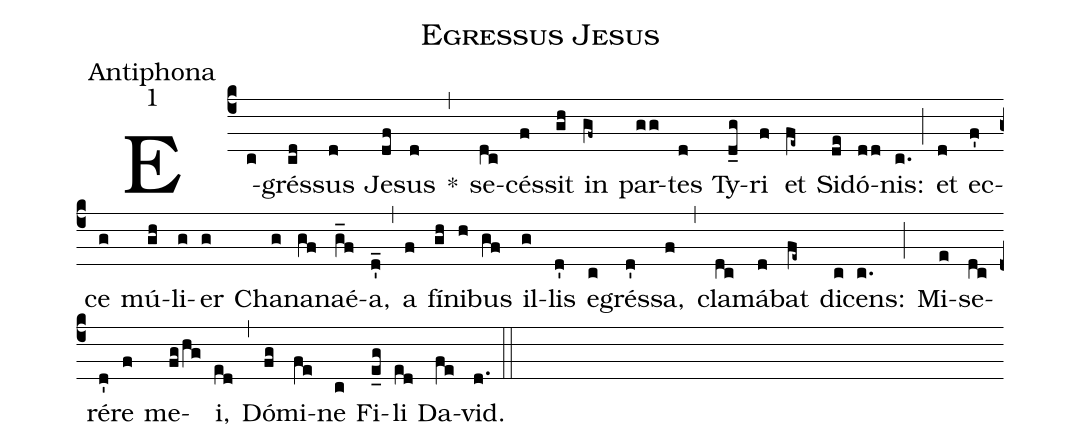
name:Egressus Jesus;
office-part:Antiphona;
mode:1;
%%
(c4) E(c)grés(cd)sus(d) Je(df)sus(d) *(,) se(dc)cés(f)sit(gh) in(gf~) par(gg)tes(d) Ty(d_g)ri(f) et(fe~) Si(de)dó(dd)nis:(c.) (;) et(d) ec(f')ce(g) mú(gh)li(g)er(g) Cha(g)na(gf)naé(g_f)a,(d'_) (,) a(f) fí(gh)ni(h)bus(gf) il(g)lis(d') e(c)grés(d')sa,(f) (,) cla(dc)má(d)bat(fe~) di(c)cens:(c.) (;) Mi(e)se(dc)ré(d')re(f) me(fg/hg)i,(ed) (,) Dó(fg)mi(fe)ne(c) Fi(e_g)li(ed) Da(fe)vid.(d.) (::)
